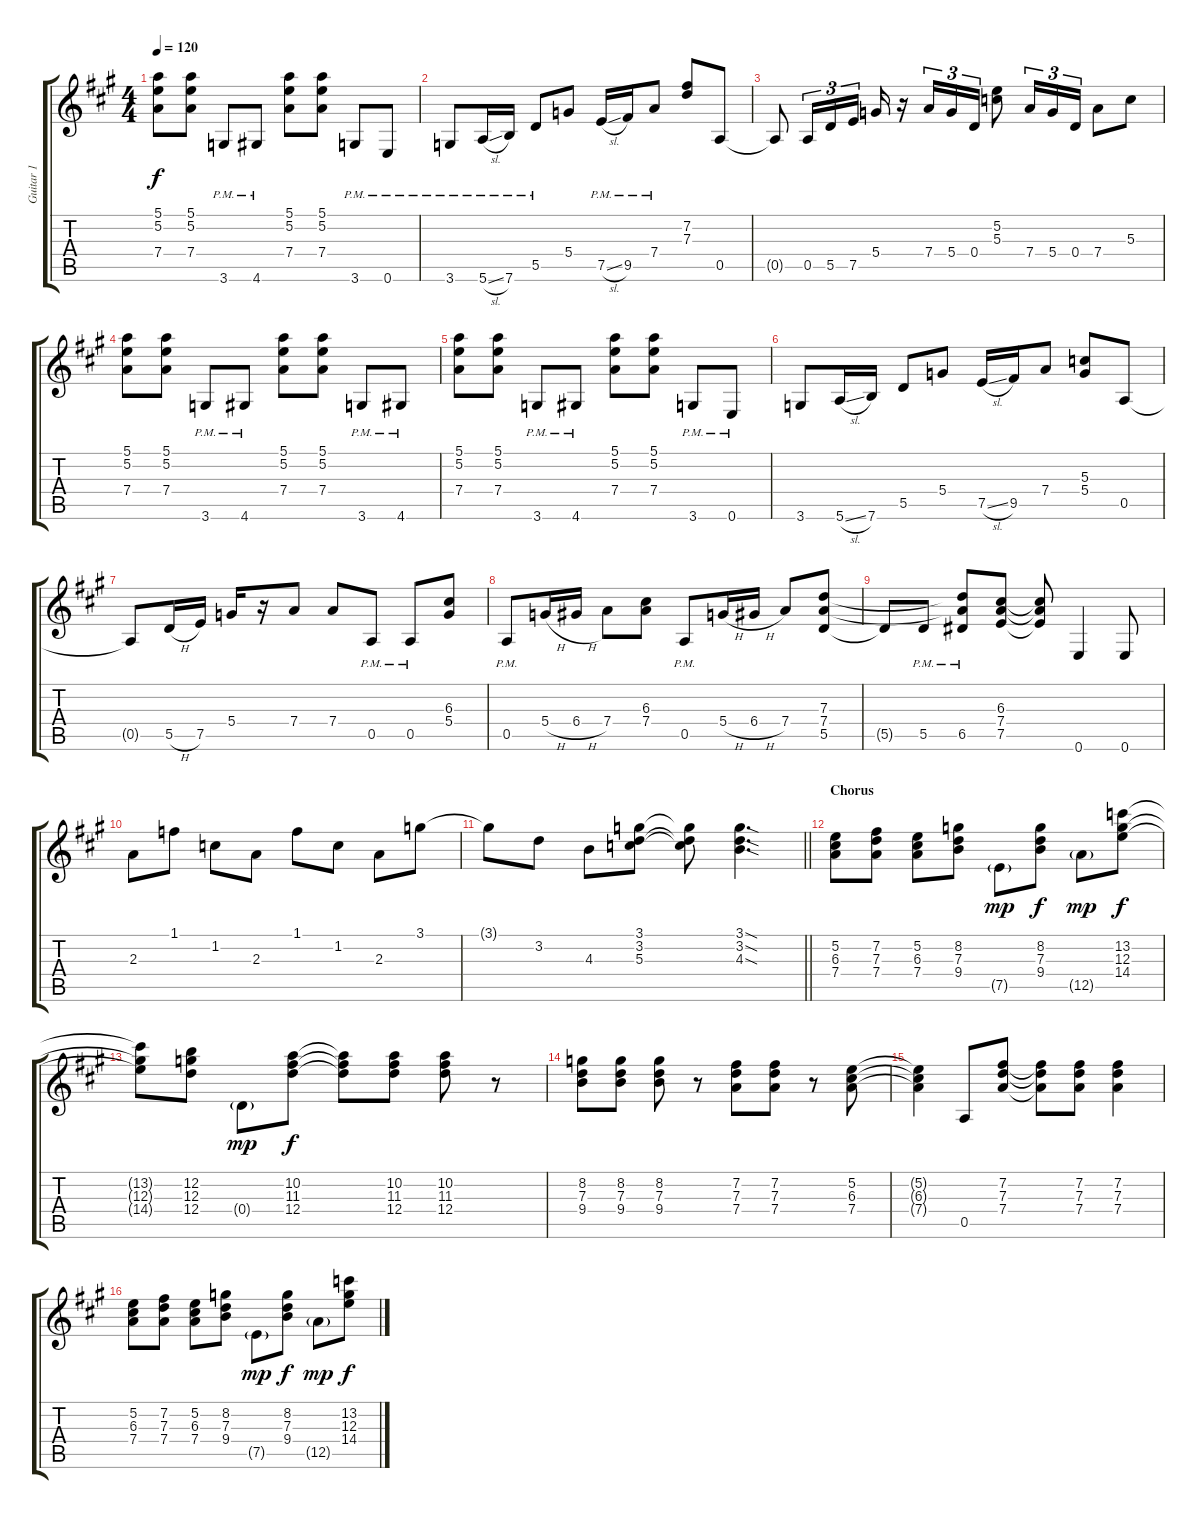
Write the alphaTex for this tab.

\track ("Guitar 1" "Guitar 1") {instrument overdrivenguitar}
\staff {score tabs}
\tuning (E4 B3 G3 D3 A2 E2) {hide}
\ts (4 4)
\tempo 120
\clef g2
\ks a
(5.1 5.2 7.4).8{dy f} (5.1 5.2 7.4).8 3.6{pm}.8 4.6{pm}.8 (5.1 5.2 7.4).8 (5.1 5.2 7.4).8 3.6{pm}.8 0.6{pm}.8 |
3.6{pm}.8 5.6{sl pm}.16 7.6{pm}.16 5.5{pm}.8 5.4.8 7.5{sl pm}.16 9.5{pm}.16 7.4{pm}.8 (7.2 7.3).8 0.5.8 |
0.5{t}.8 0.5.16{tu (3 2)} 5.5.16{tu (3 2)} 7.5.16{tu (3 2)} 5.4.16 r.16 7.4.16{tu (3 2)} 5.4.16{tu (3 2)} 0.4.16{tu (3 2)} (5.2 5.3).8 7.4.16{tu (3 2)} 5.4.16{tu (3 2)} 0.4.16{tu (3 2)} 7.4.8 5.3.8 |
(5.1 5.2 7.4).8 (5.1 5.2 7.4).8 3.6{pm}.8 4.6{pm}.8 (5.1 5.2 7.4).8 (5.1 5.2 7.4).8 3.6{pm}.8 4.6{pm}.8 |
(5.1 5.2 7.4).8 (5.1 5.2 7.4).8 3.6{pm}.8 4.6{pm}.8 (5.1 5.2 7.4).8 (5.1 5.2 7.4).8 3.6{pm}.8 0.6{pm}.8 |
3.6.8 5.6{sl}.16 7.6.16 5.5.8 5.4.8 7.5{sl}.16 9.5.16 7.4.8 (5.3 5.4).8 0.5.8 |
0.5{t}.8 5.5{h}.16 7.5.16 5.4.16 r.16 7.4.8 7.4.8 0.5{pm}.8 0.5{pm}.8 (6.3 5.4).8 |
0.5{pm}.8 5.4{h}.16 6.4{h}.16 7.4.8 (6.3 7.4).8 0.5{pm}.8 5.4{h}.16 6.4{h}.16 7.4.8 (7.3 7.4 5.5).8 |
5.5{t}.8 5.5{pm}.8 (7.3{t} 7.4{t} 6.5{pm}).8 (6.3 7.4 7.5).8 (6.3{t} 7.4{t} 7.5{t}).8 0.6.4 0.6.8 |
2.3.8 1.1.8 1.2.8 2.3.8 1.1.8 1.2.8 2.3.8 3.1.8 |
\barLineRight lightlight
3.1{t}.8 3.2.8 4.3.8 (3.1 3.2 5.3).8 (3.1{t} 3.2{t} 5.3{t}).8 (3.1{sod} 3.2{sod} 4.3{sod}).4{d} |
\section ("" "Chorus")
(5.2 6.3 7.4).8 (7.2 7.3 7.4).8 (5.2 6.3 7.4).8 (8.2 7.3 9.4).8 7.5{g}.8{dy mp} (8.2 7.3 9.4).8{dy f} 12.5{g}.8{dy mp} (13.2 12.3 14.4).8{dy f} |
(13.2{t} 12.3{t} 14.4{t}).8 (12.2 12.3 12.4).8 0.4{g}.8{dy mp} (10.2 11.3 12.4).8{dy f} (10.2{t} 11.3{t} 12.4{t}).8 (10.2 11.3 12.4).8 (10.2 11.3 12.4).8 r.8 |
(8.2 7.3 9.4).8 (8.2 7.3 9.4).8 (8.2 7.3 9.4).8 r.8 (7.2 7.3 7.4).8 (7.2 7.3 7.4).8 r.8 (5.2 6.3 7.4).8 |
(5.2{t} 6.3{t} 7.4{t}).4 0.5.8 (7.2 7.3 7.4).8 (7.2{t} 7.3{t} 7.4{t}).8 (7.2 7.3 7.4).8 (7.2 7.3 7.4).4 |
(5.2 6.3 7.4).8 (7.2 7.3 7.4).8 (5.2 6.3 7.4).8 (8.2 7.3 9.4).8 7.5{g}.8{dy mp} (8.2 7.3 9.4).8{dy f} 12.5{g}.8{dy mp} (13.2 12.3 14.4).8{dy f}
